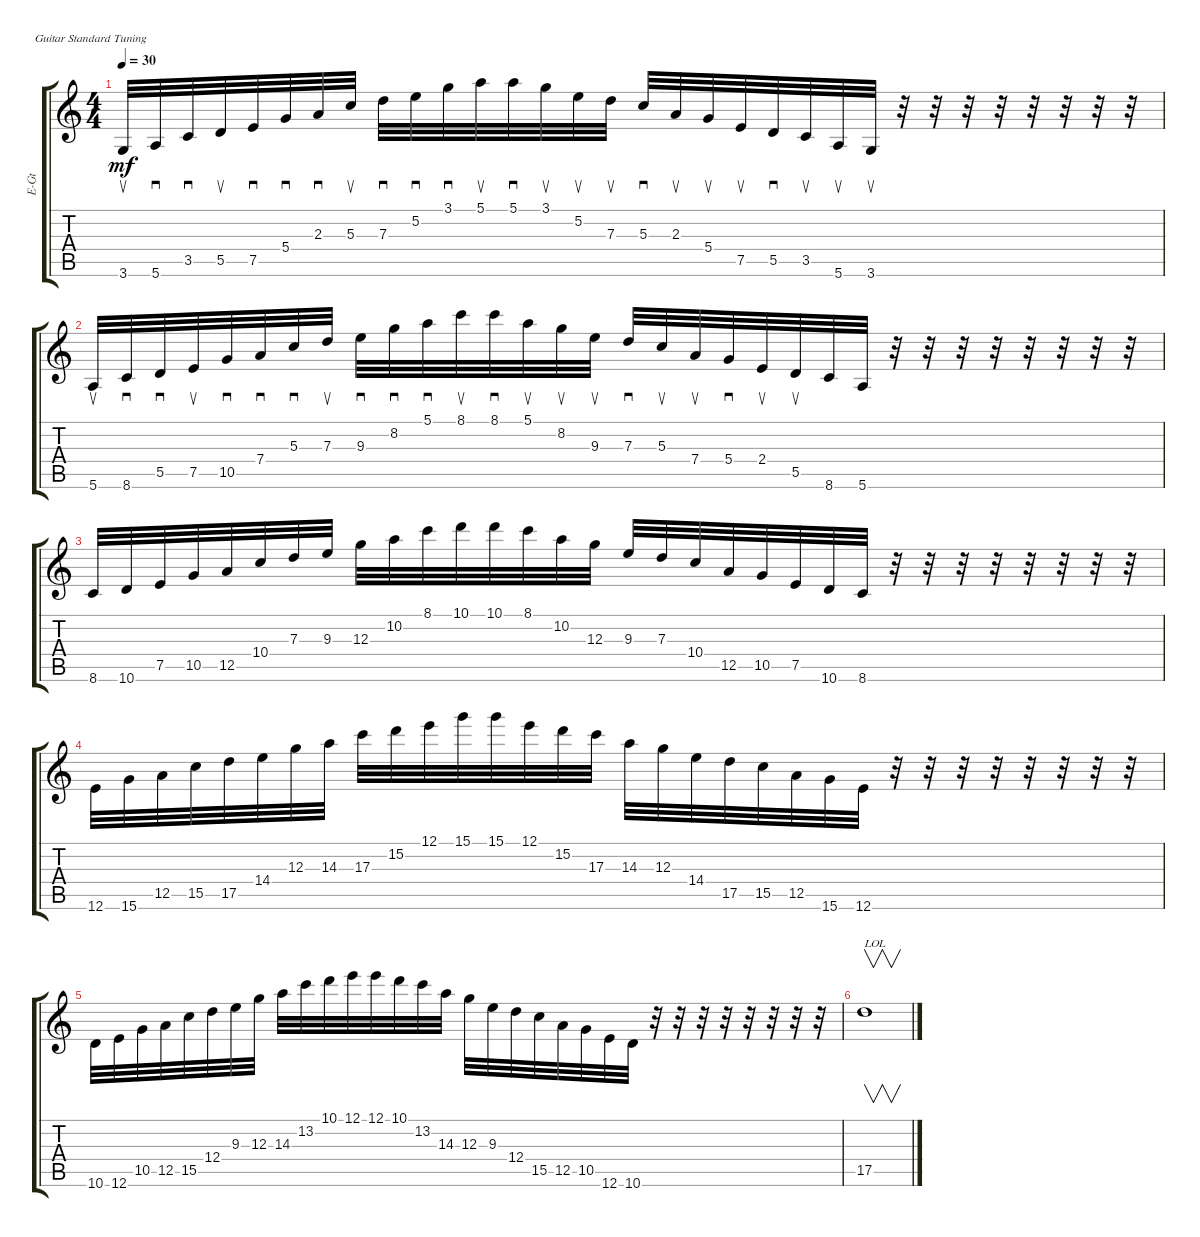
\defaultSystemsLayout 4
\bracketExtendMode groupsimilarinstruments
\otherSystemsTrackNameOrientation horizontal
\track ("Electric Guitar" "E-Gt") {instrument overdrivenguitar}
\staff {score tabs}
\tuning (E4 B3 G3 D3 A2 E2)
\ts (4 4)
\tempo 30
\clef g2
\ks c
3.6.32{su dy mf instrument overdrivenguitar beam Up} 5.6.32{sd beam Up} 3.5.32{sd beam Up} 5.5.32{su beam Up} 7.5.32{sd beam Up} 5.4.32{sd beam Up} 2.3.32{sd beam Up} 5.3.32{su beam Up} 7.3.32{sd beam Down} 5.2.32{sd beam Down} 3.1.32{sd beam Down} 5.1.32{su beam Down} 5.1.32{sd beam Down} 3.1.32{su beam Down} 5.2.32{su beam Down} 7.3.32{su beam Down} 5.3.32{sd beam Up} 2.3.32{su beam Up} 5.4.32{su beam Up} 7.5.32{su beam Up} 5.5.32{sd beam Up} 3.5.32{su beam Up} 5.6.32{su beam Up} 3.6.32{su beam Up} r.32{beam Up} r.32{beam Up} r.32{beam Up} r.32{beam Up} r.32{beam Up} r.32{beam Up} r.32{beam Up} r.32{beam Up} |
5.6.32{su beam Up} 8.6.32{sd beam Up} 5.5.32{sd beam Up} 7.5.32{su beam Up} 10.5.32{sd beam Up} 7.4.32{sd beam Up} 5.3.32{sd beam Up} 7.3.32{su beam Up} 9.3.32{sd beam Down} 8.2.32{sd beam Down} 5.1.32{sd beam Down} 8.1.32{su beam Down} 8.1.32{sd beam Down} 5.1.32{su beam Down} 8.2.32{su beam Down} 9.3.32{su beam Down} 7.3.32{sd beam Up} 5.3.32{su beam Up} 7.4.32{su beam Up} 5.4.32{sd beam Up} 2.4.32{su beam Up} 5.5.32{su beam Up} 8.6.32{beam Up} 5.6.32{beam Up} r.32{beam Up} r.32{beam Up} r.32{beam Up} r.32{beam Up} r.32{beam Up} r.32{beam Up} r.32{beam Up} r.32{beam Up} |
8.6.32{beam Up} 10.6.32{beam Up} 7.5.32{beam Up} 10.5.32{beam Up} 12.5.32{beam Up} 10.4.32{beam Up} 7.3.32{beam Up} 9.3.32{beam Up} 12.3.32{beam Down} 10.2.32{beam Down} 8.1.32{beam Down} 10.1.32{beam Down} 10.1.32{beam Down} 8.1.32{beam Down} 10.2.32{beam Down} 12.3.32{beam Down} 9.3.32{beam Up} 7.3.32{beam Up} 10.4.32{beam Up} 12.5.32{beam Up} 10.5.32{beam Up} 7.5.32{beam Up} 10.6.32{beam Up} 8.6.32{beam Up} r.32{beam Up} r.32{beam Up} r.32{beam Up} r.32{beam Up} r.32{beam Up} r.32{beam Up} r.32{beam Up} r.32{beam Up} |
12.6.32{beam Down} 15.6.32{beam Down} 12.5.32{beam Down} 15.5.32{beam Down} 17.5.32{beam Down} 14.4.32{beam Down} 12.3.32{beam Down} 14.3.32{beam Down} 17.3.32{beam Down} 15.2.32{beam Down} 12.1.32{beam Down} 15.1.32{beam Down} 15.1.32{beam Down} 12.1.32{beam Down} 15.2.32{beam Down} 17.3.32{beam Down} 14.3.32{beam Down} 12.3.32{beam Down} 14.4.32{beam Down} 17.5.32{beam Down} 15.5.32{beam Down} 12.5.32{beam Down} 15.6.32{beam Down} 12.6.32{beam Down} r.32{beam Down} r.32{beam Down} r.32{beam Down} r.32{beam Down} r.32{beam Down} r.32{beam Down} r.32{beam Down} r.32{beam Down} |
10.6.32{beam Down} 12.6.32{beam Down} 10.5.32{beam Down} 12.5.32{beam Down} 15.5.32{beam Down} 12.4.32{beam Down} 9.3.32{beam Down} 12.3.32{beam Down} 14.3.32{beam Down} 13.2.32{beam Down} 10.1.32{beam Down} 12.1.32{beam Down} 12.1.32{beam Down} 10.1.32{beam Down} 13.2.32{beam Down} 14.3.32{beam Down} 12.3.32{beam Down} 9.3.32{beam Down} 12.4.32{beam Down} 15.5.32{beam Down} 12.5.32{beam Down} 10.5.32{beam Down} 12.6.32{beam Down} 10.6.32{beam Down} r.32{beam Down} r.32{beam Down} r.32{beam Down} r.32{beam Down} r.32{beam Down} r.32{beam Down} r.32{beam Down} r.32{beam Down} |
17.5.1{v txt "LOL" beam Down}
